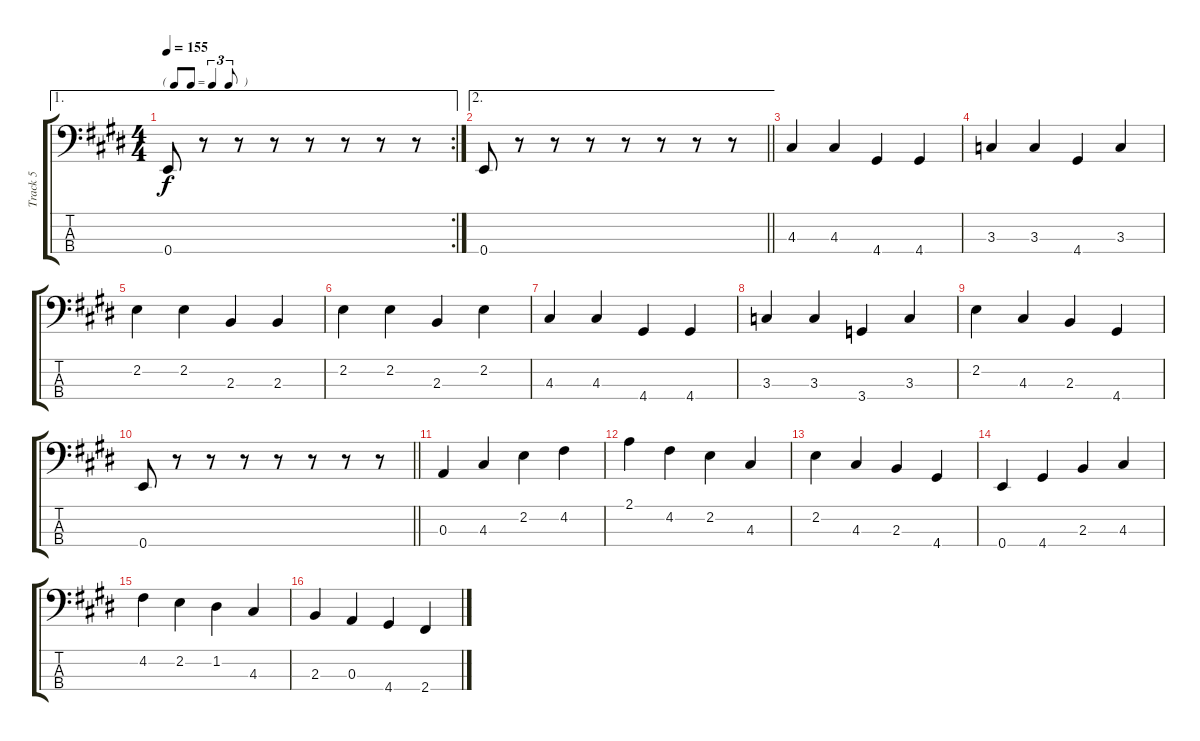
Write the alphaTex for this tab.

\track ("Track 5" "Track 5") {instrument electricbassfinger}
\staff {score tabs}
\tuning (G2 D2 A1 E1) {hide}
\ae 1
\rc 2
\ts (4 4)
\tf triplet8th
\tempo 155
\clef f4
\ks e
0.4.8{dy f} r.8 r.8 r.8 r.8 r.8 r.8 r.8 |
\ae 2
\barLineRight lightlight
0.4.8 r.8 r.8 r.8 r.8 r.8 r.8 r.8 |
4.3.4 4.3.4 4.4.4 4.4.4 |
3.3.4 3.3.4 4.4.4 3.3.4 |
2.2.4 2.2.4 2.3.4 2.3.4 |
2.2.4 2.2.4 2.3.4 2.2.4 |
4.3.4 4.3.4 4.4.4 4.4.4 |
3.3.4 3.3.4 3.4.4 3.3.4 |
2.2.4 4.3.4 2.3.4 4.4.4 |
\barLineRight lightlight
0.4.8 r.8 r.8 r.8 r.8 r.8 r.8 r.8 |
0.3.4 4.3.4 2.2.4 4.2.4 |
2.1.4 4.2.4 2.2.4 4.3.4 |
2.2.4 4.3.4 2.3.4 4.4.4 |
0.4.4 4.4.4 2.3.4 4.3.4 |
4.2.4 2.2.4 1.2.4 4.3.4 |
2.3.4 0.3.4 4.4.4 2.4.4
